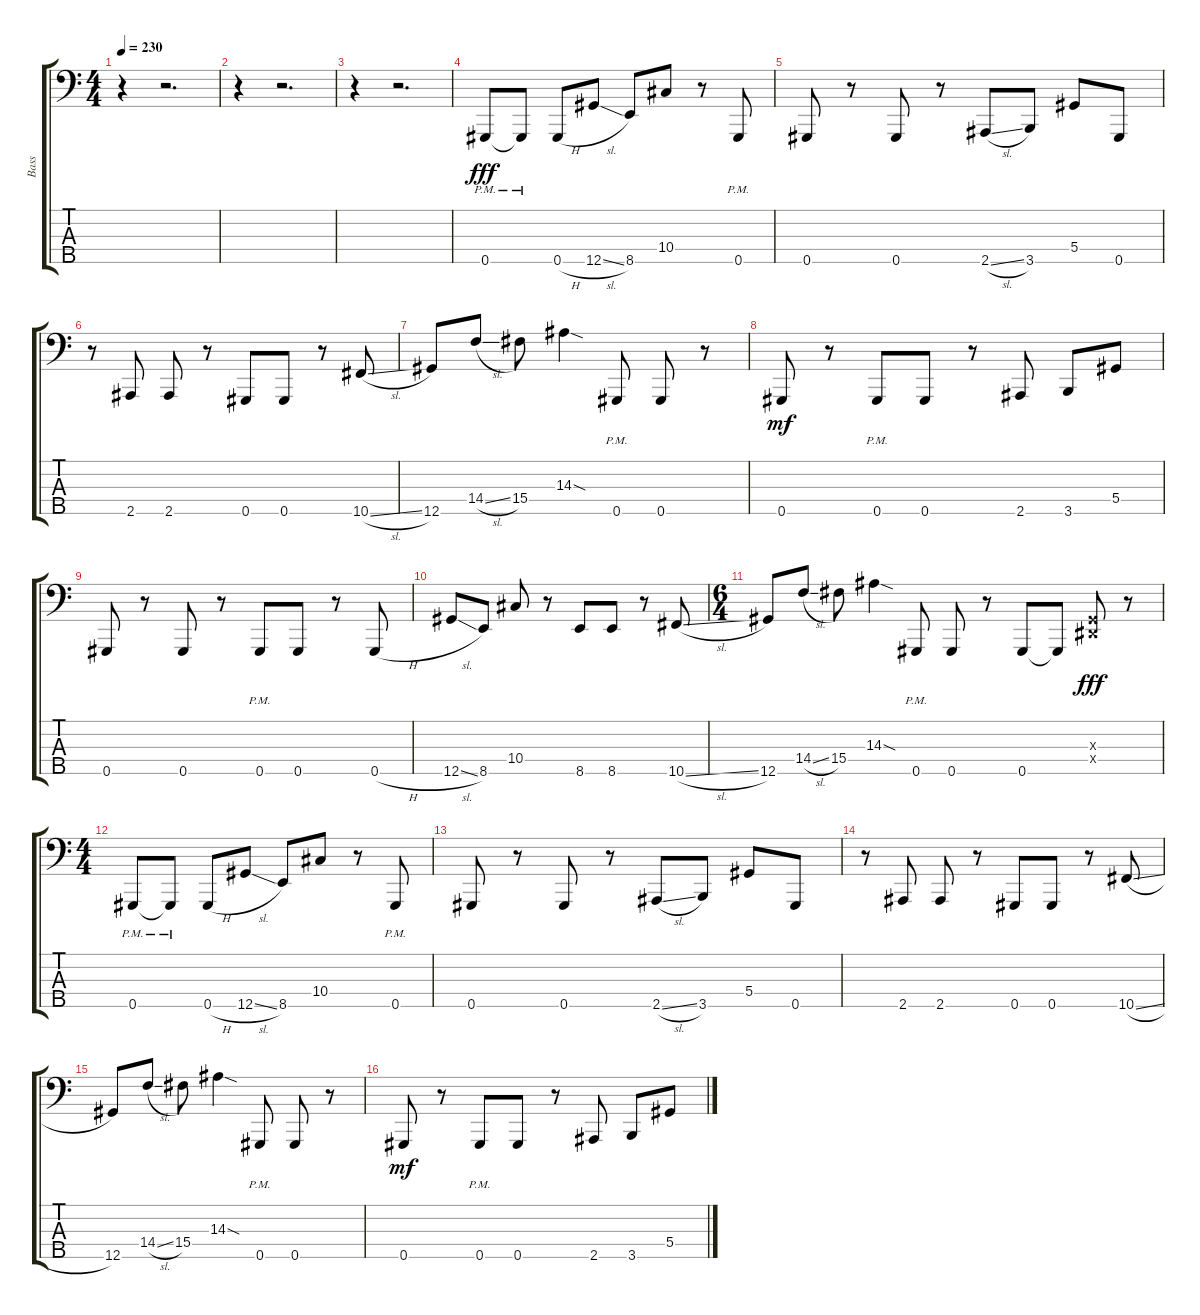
\track ("Bass" "Bass") {instrument electricbassfinger}
\staff {score tabs}
\tuning (Eb2 Db2 Ab1 Eb1 Ab0) {hide}
\ts (4 4)
\tempo 230
\clef f4
\ks c
r.4{dy fff instrument electricbassfinger} r.2{d} |
r.4 r.2{d} |
r.4 r.2{d} |
0.5{pm}.8 0.5{pm t}.8 0.5{h}.8 12.5{sl}.8 8.5.8 10.4.8 r.8 0.5{pm}.8 |
0.5.8 r.8 0.5.8 r.8 2.5{sl}.8 3.5.8 5.4.8 0.5.8 |
r.8 2.5.8 2.5.8 r.8 0.5.8 0.5.8 r.8 10.5{sl}.8 |
12.5.8 14.4{sl}.8 15.4.8 14.3{sod}.4 0.5{pm}.8 0.5.8 r.8 |
0.5.8{dy mf} r.8 0.5{pm}.8 0.5.8 r.8 2.5.8 3.5.8 5.4.8 |
0.5.8 r.8 0.5.8 r.8 0.5{pm}.8 0.5.8 r.8 0.5{h}.8 |
12.5{sl}.8 8.5.8 10.4.8 r.8 8.5.8 8.5.8 r.8 10.5{sl}.8 |
\ts (6 4)
12.5.8 14.4{sl}.8 15.4.8 14.3{sod}.4 0.5{pm}.8 0.5.8 r.8 0.5.8 0.5{t}.8 (0.3{x} 0.4{x}).8{dy fff} r.8 |
\ts (4 4)
0.5{pm}.8 0.5{pm t}.8 0.5{h}.8 12.5{sl}.8 8.5.8 10.4.8 r.8 0.5{pm}.8 |
0.5.8 r.8 0.5.8 r.8 2.5{sl}.8 3.5.8 5.4.8 0.5.8 |
r.8 2.5.8 2.5.8 r.8 0.5.8 0.5.8 r.8 10.5{sl}.8 |
12.5.8 14.4{sl}.8 15.4.8 14.3{sod}.4 0.5{pm}.8 0.5.8 r.8 |
0.5.8{dy mf} r.8 0.5{pm}.8 0.5.8 r.8 2.5.8 3.5.8 5.4.8
